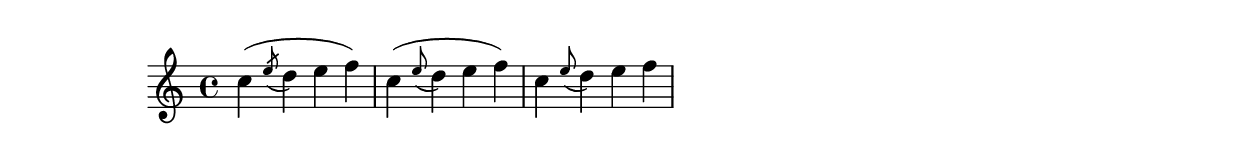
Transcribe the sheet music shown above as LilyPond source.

\version "2.15.4"

\header {
  texidoc = "Appoggiatura and acciaccaturas use a different slur than the
default, so they produce a nested slur without warnings."
}

\relative c'' {
  c4( \acciaccatura e8 d4 e4 f) |
  c4( \appoggiatura e8 d4 e4 f) |
  c4  \appoggiatura e8 d4 e4 f |
}
